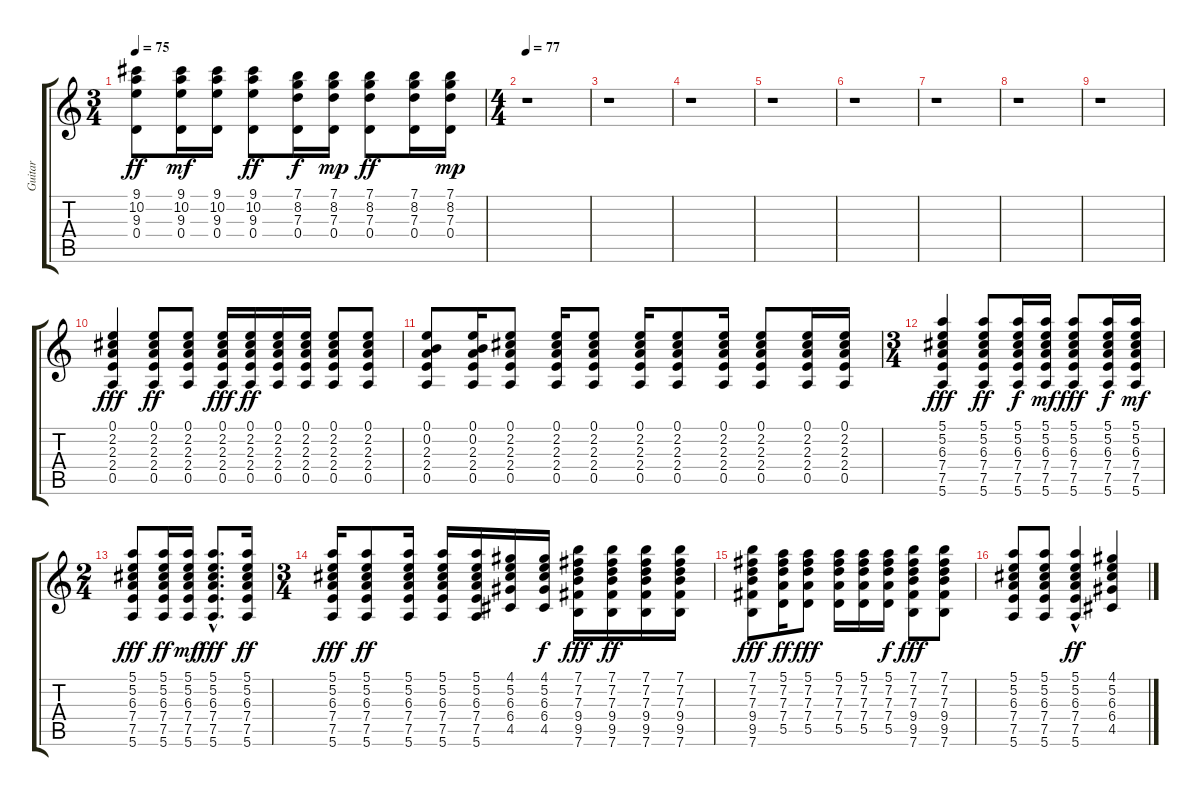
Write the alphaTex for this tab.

\track ("Guitar" "Guitar") {instrument acousticguitarsteel}
\staff {score tabs}
\tuning (E4 B3 G3 D3 A2 E2) {hide}
\ts (3 4)
\tempo 75
\clef g2
\ks c
(9.1 10.2 9.3 0.4).8{dy ff} (9.1 10.2 9.3 0.4).16{dy mf} (9.1 10.2 9.3 0.4).16 (9.1 10.2 9.3 0.4).8{dy ff} (7.1 8.2 7.3 0.4).16{dy f} (7.1 8.2 7.3 0.4).16{dy mp} (7.1 8.2 7.3 0.4).8{dy ff} (7.1 8.2 7.3 0.4).16 (7.1 8.2 7.3 0.4).16{dy mp} |
\ts (4 4)
\tempo 77
r.1 |
r.1 |
r.1 |
r.1 |
r.1 |
r.1 |
r.1 |
r.1 |
(0.1 2.2 2.3 2.4 0.5).4{dy fff} (0.1 2.2 2.3 2.4 0.5).8{dy ff} (0.1 2.2 2.3 2.4 0.5).8 (0.1 2.2 2.3 2.4 0.5).16{dy fff} (0.1 2.2 2.3 2.4 0.5).16{dy ff} (0.1 2.2 2.3 2.4 0.5).16 (0.1 2.2 2.3 2.4 0.5).16 (0.1 2.2 2.3 2.4 0.5).8 (0.1 2.2 2.3 2.4 0.5).8 |
(0.1 0.2 2.3 2.4 0.5).8 (0.1 0.2 2.3 2.4 0.5).16 (0.1 2.2 2.3 2.4 0.5).8 (0.1 2.2 2.3 2.4 0.5).16 (0.1 2.2 2.3 2.4 0.5).8 (0.1 2.2 2.3 2.4 0.5).16 (0.1 2.2 2.3 2.4 0.5).8 (0.1 2.2 2.3 2.4 0.5).16 (0.1 2.2 2.3 2.4 0.5).8 (0.1 2.2 2.3 2.4 0.5).16 (0.1 2.2 2.3 2.4 0.5).16 |
\ts (3 4)
(5.1 5.2 6.3 7.4 7.5 5.6).4{dy fff} (5.1 5.2 6.3 7.4 7.5 5.6).8{dy ff} (5.1 5.2 6.3 7.4 7.5 5.6).16{dy f} (5.1 5.2 6.3 7.4 7.5 5.6).16{dy mf} (5.1 5.2 6.3 7.4 7.5 5.6).8{dy fff balance 12} (5.1 5.2 6.3 7.4 7.5 5.6).16{dy f} (5.1 5.2 6.3 7.4 7.5 5.6).16{dy mf} |
\ts (2 4)
(5.1 5.2 6.3 7.4 7.5 5.6).8{dy fff} (5.1 5.2 6.3 7.4 7.5 5.6).16{dy ff} (5.1 5.2 6.3 7.4 7.5 5.6).16{dy mf} (5.1{hac} 5.2{hac} 6.3{hac} 7.4{hac} 7.5{hac} 5.6{hac}).8{d dy fff} (5.1 5.2 6.3 7.4 7.5 5.6).16{dy ff} |
\ts (3 4)
(5.1 5.2 6.3 7.4 7.5 5.6).16{dy fff} (5.1 5.2 6.3 7.4 7.5 5.6).8{dy ff} (5.1 5.2 6.3 7.4 7.5 5.6).16 (5.1 5.2 6.3 7.4 7.5 5.6).16 (5.1 5.2 6.3 7.4 7.5 5.6).16 (4.1 5.2 6.3 6.4 4.5).16 (4.1 5.2 6.3 6.4 4.5).16{dy f} (7.1 7.2 7.3 9.4 9.5 7.6).16{dy fff} (7.1 7.2 7.3 9.4 9.5 7.6).16{dy ff} (7.1 7.2 7.3 9.4 9.5 7.6).16 (7.1 7.2 7.3 9.4 9.5 7.6).16 |
(7.1 7.2 7.3 9.4 9.5 7.6).8{dy fff} (5.1 7.2 7.3 7.4 5.5).16{dy ff} (5.1 7.2 7.3 7.4 5.5).8{dy fff} (5.1 7.2 7.3 7.4 5.5).16 (5.1 7.2 7.3 7.4 5.5).16 (5.1 7.2 7.3 7.4 5.5).16{dy f} (7.1 7.2 7.3 9.4 9.5 7.6).8{dy fff} (7.1 7.2 7.3 9.4 9.5 7.6).8 |
(5.1 5.2 6.3 7.4 7.5 5.6).8 (5.1 5.2 6.3 7.4 7.5 5.6).8 (5.1 5.2 6.3 7.4{hac} 7.5 5.6).4{dy ff} (4.1 5.2 6.3 6.4 4.5).4
